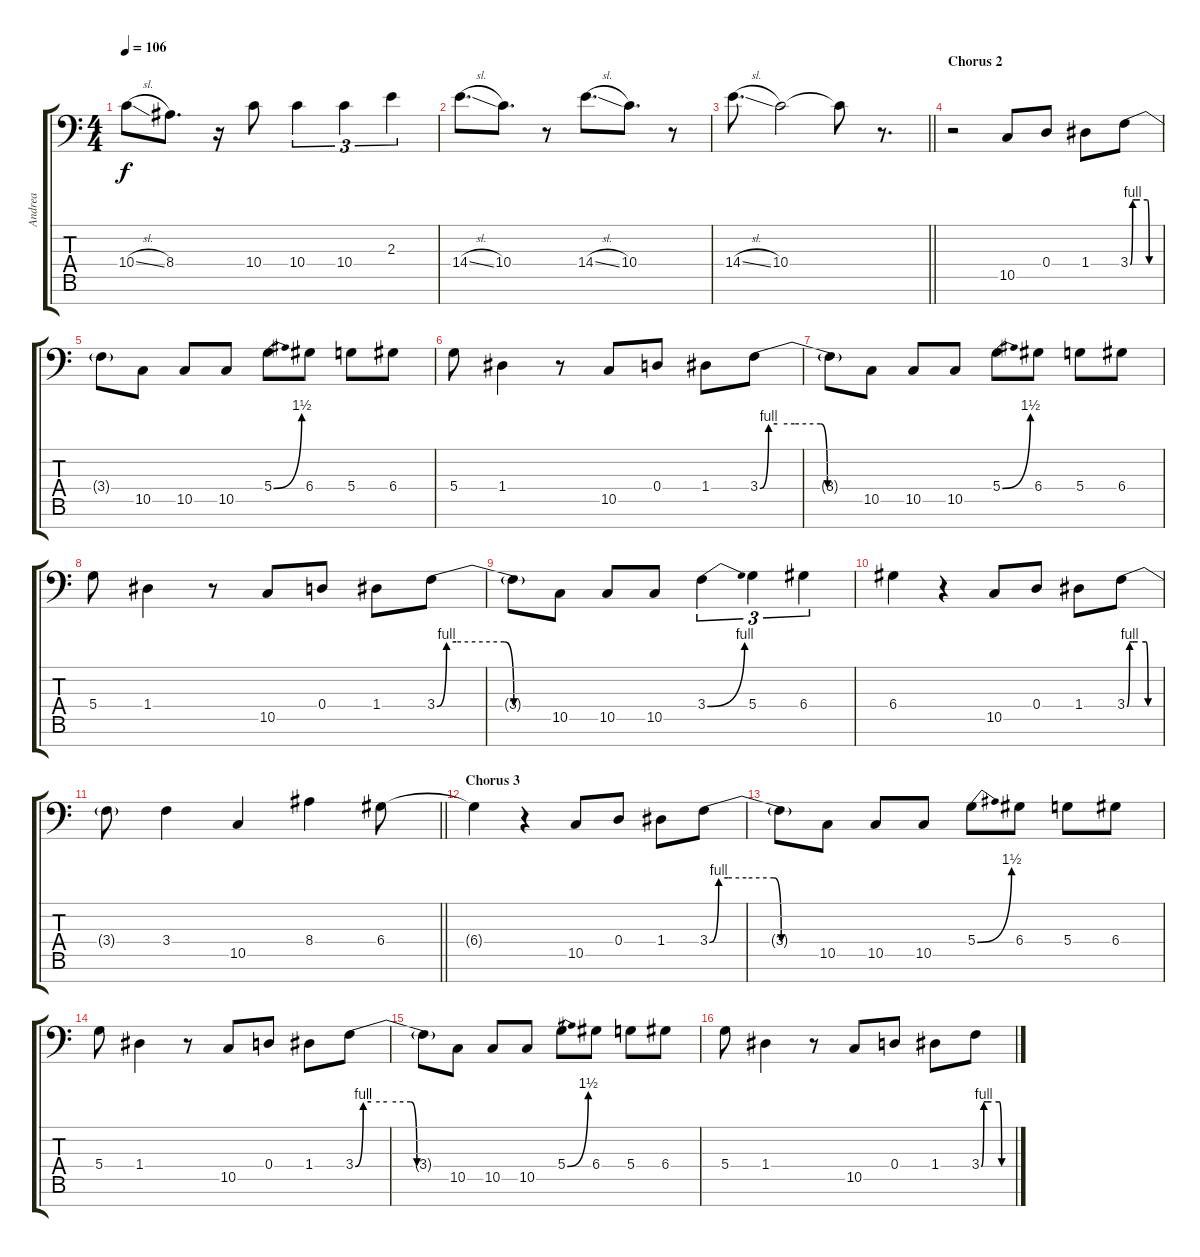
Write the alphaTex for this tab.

\track ("Andrea" "Andrea") {instrument flute}
\staff {score tabs}
\tuning (D6 D5 D4 D3 D2 D1 D0) {hide}
\ts (4 4)
\tempo 106
\clef f4
\ks c
10.4{sl t}.8{dy f} 8.4.8{d} r.16 10.4.8 10.4.4{tu (3 2)} 10.4.4{tu (3 2)} 2.3.4{tu (3 2)} |
14.4{sl}.8{d} 10.4.8{d} r.8 14.4{sl}.8{d} 10.4.8{d} r.8 |
\barLineRight lightlight
14.4{sl}.8{d} 10.4.2 10.4{t}.8 r.8{d} |
\section ("" "Chorus 2")
r.2 10.5.8 0.4.8 1.4.8 3.4{be (custom 0 0 5 4 10 4 20 4 35 4 39 0 60 0)}.8 |
3.4{t}.8 10.5.8 10.5.8 10.5.8 5.4{be (bend 0 0 60 6)}.8 6.4.8 5.4.8 6.4.8 |
5.4.8 1.4.4 r.8 10.5.8 0.4.8 1.4.8 3.4{be (custom 0 0 5 4 10 4 20 4 35 4 39 0 60 0)}.8 |
3.4{t}.8 10.5.8 10.5.8 10.5.8 5.4{be (bend 0 0 60 6)}.8 6.4.8 5.4.8 6.4.8 |
5.4.8 1.4.4 r.8 10.5.8 0.4.8 1.4.8 3.4{be (custom 0 0 5 4 10 4 20 4 35 4 40 0 45 0 60 0)}.8 |
3.4{t}.8 10.5.8 10.5.8 10.5.8 3.4{be (bend 0 0 60 4)}.4{tu (3 2)} 5.4.4{tu (3 2)} 6.4.4{tu (3 2)} |
6.4.4 r.4 10.5.8 0.4.8 1.4.8 3.4{be (custom 0 0 5 4 10 4 20 4 35 4 39 0 44 0 60 0)}.8 |
\barLineRight lightlight
3.4{t}.8 3.4.4 10.5.4 8.4.4 6.4.8 |
\section ("" "Chorus 3")
6.4{t}.4 r.4 10.5.8 0.4.8 1.4.8 3.4{be (custom 0 0 5 4 10 4 20 4 35 4 39 0 60 0)}.8 |
3.4{t}.8 10.5.8 10.5.8 10.5.8 5.4{be (bend 0 0 60 6)}.8 6.4.8 5.4.8 6.4.8 |
5.4.8 1.4.4 r.8 10.5.8 0.4.8 1.4.8 3.4{be (custom 0 0 5 4 10 4 20 4 35 4 39 0 60 0)}.8 |
3.4{t}.8 10.5.8 10.5.8 10.5.8 5.4{be (bend 0 0 60 6)}.8 6.4.8 5.4.8 6.4.8 |
5.4.8 1.4.4 r.8 10.5.8 0.4.8 1.4.8 3.4{be (custom 0 0 5 4 10 4 20 4 35 4 40 0 45 0 60 0)}.8
